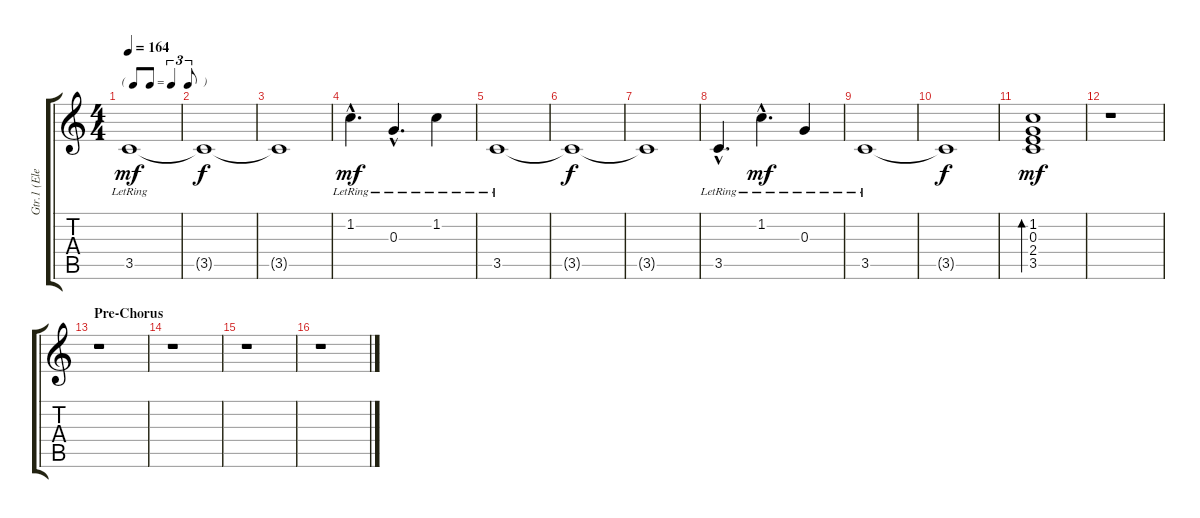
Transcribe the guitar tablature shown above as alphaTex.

\track ("Gtr.1 (Electric, Clean)" "Gtr.1 (Ele") {instrument electricguitarclean}
\staff {score tabs}
\tuning (E4 B3 G3 D3 A2 E2) {hide}
\ts (4 4)
\tf triplet8th
\tempo 164
\clef g2
\ks c
3.5{lr}.1{dy mf} |
3.5{t}.1{dy f} |
3.5{t}.1 |
1.2{hac lr}.4{d dy mf} 0.3{hac lr}.4{d} 1.2{lr}.4 |
3.5{lr}.1 |
3.5{t}.1{dy f} |
3.5{t}.1 |
3.5{hac lr}.4{d} 1.2{hac lr}.4{d dy mf} 0.3{lr}.4 |
3.5{lr}.1 |
3.5{t}.1{dy f} |
(1.2 0.3 2.4 3.5).1{bd 120 dy mf} |
r.1 |
\section ("" "Pre-Chorus")
r.1 |
r.1 |
r.1 |
r.1
